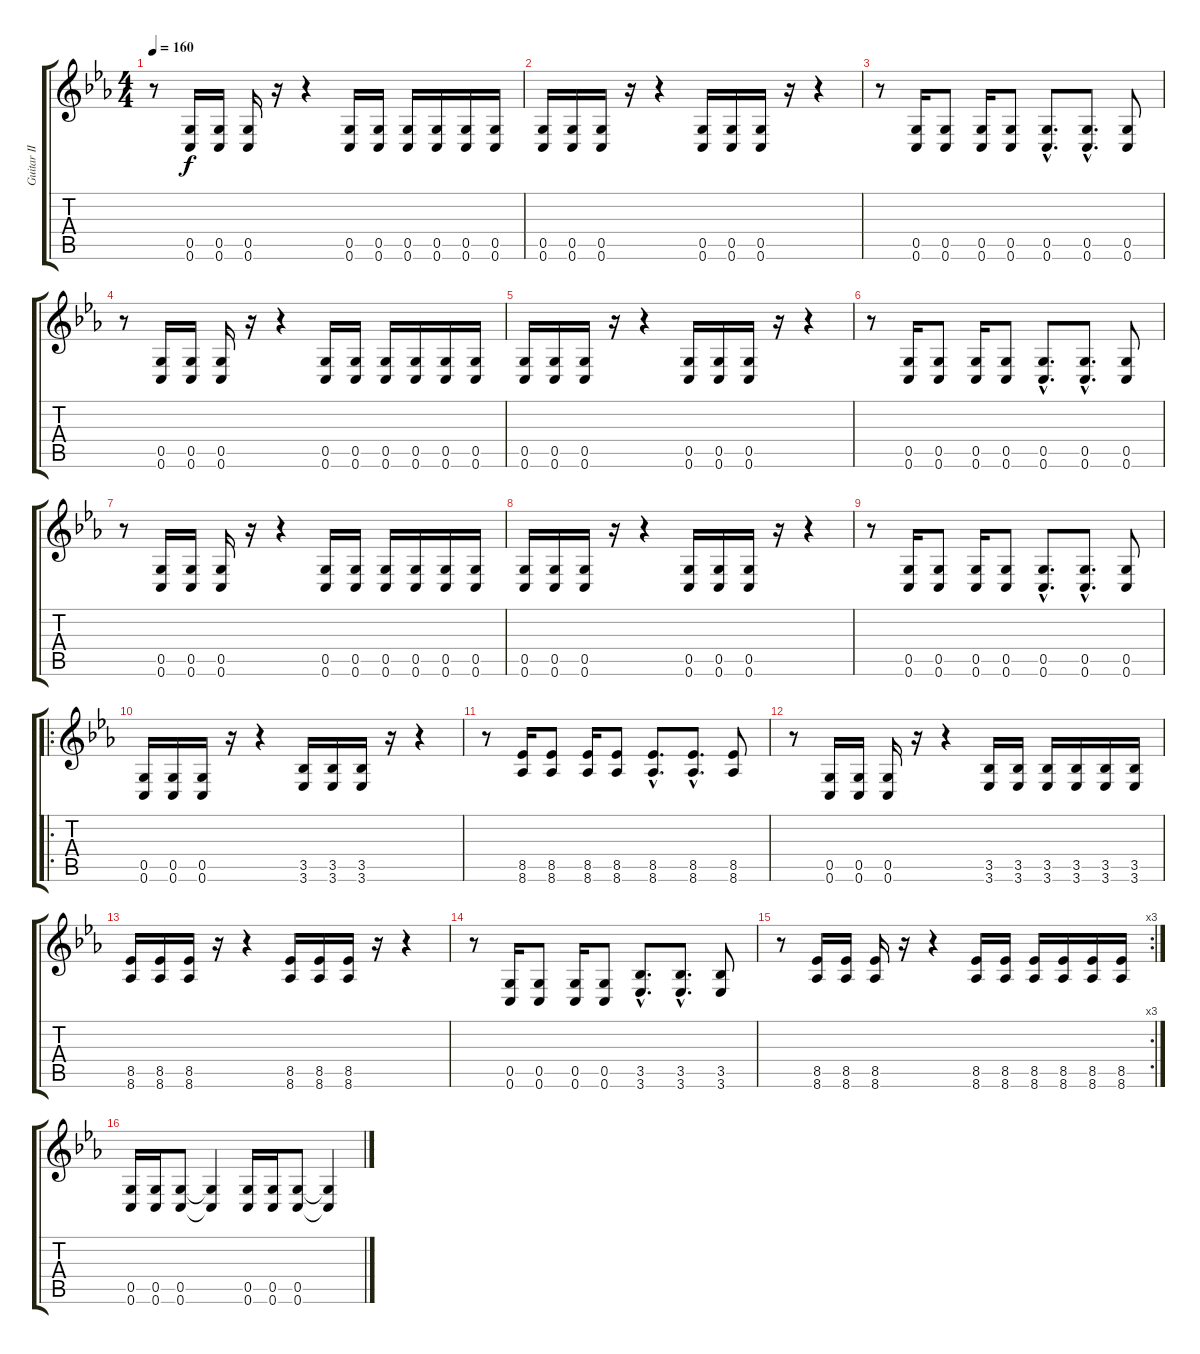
\track ("Guitar II" "Guitar II") {instrument distortionguitar}
\staff {score tabs}
\tuning (D4 A3 F3 C3 G2 C2) {hide}
\ts (4 4)
\tempo 160
\clef g2
\ks eb
r.8{dy f} (0.5 0.6).16 (0.5 0.6).16 (0.5 0.6).16 r.16 r.4 (0.5 0.6).16 (0.5 0.6).16 (0.5 0.6).16 (0.5 0.6).16 (0.5 0.6).16 (0.5 0.6).16 |
(0.5 0.6).16 (0.5 0.6).16 (0.5 0.6).16 r.16 r.4 (0.5 0.6).16 (0.5 0.6).16 (0.5 0.6).16 r.16 r.4 |
r.8 (0.5 0.6).16 (0.5 0.6).8 (0.5 0.6).16 (0.5 0.6).8 (0.5{hac} 0.6{hac}).8{d} (0.5{hac} 0.6{hac}).8{d} (0.5 0.6).8 |
r.8 (0.5 0.6).16 (0.5 0.6).16 (0.5 0.6).16 r.16 r.4 (0.5 0.6).16 (0.5 0.6).16 (0.5 0.6).16 (0.5 0.6).16 (0.5 0.6).16 (0.5 0.6).16 |
(0.5 0.6).16 (0.5 0.6).16 (0.5 0.6).16 r.16 r.4 (0.5 0.6).16 (0.5 0.6).16 (0.5 0.6).16 r.16 r.4 |
r.8 (0.5 0.6).16 (0.5 0.6).8 (0.5 0.6).16 (0.5 0.6).8 (0.5{hac} 0.6{hac}).8{d} (0.5{hac} 0.6{hac}).8{d} (0.5 0.6).8 |
r.8 (0.5 0.6).16 (0.5 0.6).16 (0.5 0.6).16 r.16 r.4 (0.5 0.6).16 (0.5 0.6).16 (0.5 0.6).16 (0.5 0.6).16 (0.5 0.6).16 (0.5 0.6).16 |
(0.5 0.6).16 (0.5 0.6).16 (0.5 0.6).16 r.16 r.4 (0.5 0.6).16 (0.5 0.6).16 (0.5 0.6).16 r.16 r.4 |
r.8 (0.5 0.6).16 (0.5 0.6).8 (0.5 0.6).16 (0.5 0.6).8 (0.5{hac} 0.6{hac}).8{d} (0.5{hac} 0.6{hac}).8{d} (0.5 0.6).8 |
\ro
(0.5 0.6).16 (0.5 0.6).16 (0.5 0.6).16 r.16 r.4 (3.5 3.6).16 (3.5 3.6).16 (3.5 3.6).16 r.16 r.4 |
r.8 (8.5 8.6).16 (8.5 8.6).8 (8.5 8.6).16 (8.5 8.6).8 (8.5{hac} 8.6{hac}).8{d} (8.5{hac} 8.6{hac}).8{d} (8.5 8.6).8 |
r.8 (0.5 0.6).16 (0.5 0.6).16 (0.5 0.6).16 r.16 r.4 (3.5 3.6).16 (3.5 3.6).16 (3.5 3.6).16 (3.5 3.6).16 (3.5 3.6).16 (3.5 3.6).16 |
(8.5 8.6).16 (8.5 8.6).16 (8.5 8.6).16 r.16 r.4 (8.5 8.6).16 (8.5 8.6).16 (8.5 8.6).16 r.16 r.4 |
r.8 (0.5 0.6).16 (0.5 0.6).8 (0.5 0.6).16 (0.5 0.6).8 (3.5{hac} 3.6{hac}).8{d} (3.5{hac} 3.6{hac}).8{d} (3.5 3.6).8 |
\rc 3
r.8 (8.5 8.6).16 (8.5 8.6).16 (8.5 8.6).16 r.16 r.4 (8.5 8.6).16 (8.5 8.6).16 (8.5 8.6).16 (8.5 8.6).16 (8.5 8.6).16 (8.5 8.6).16 |
(0.5 0.6).16 (0.5 0.6).16 (0.5 0.6).8 (0.5{t} 0.6{t}).4 (0.5 0.6).16 (0.5 0.6).16 (0.5 0.6).8 (0.5{t} 0.6{t}).4
